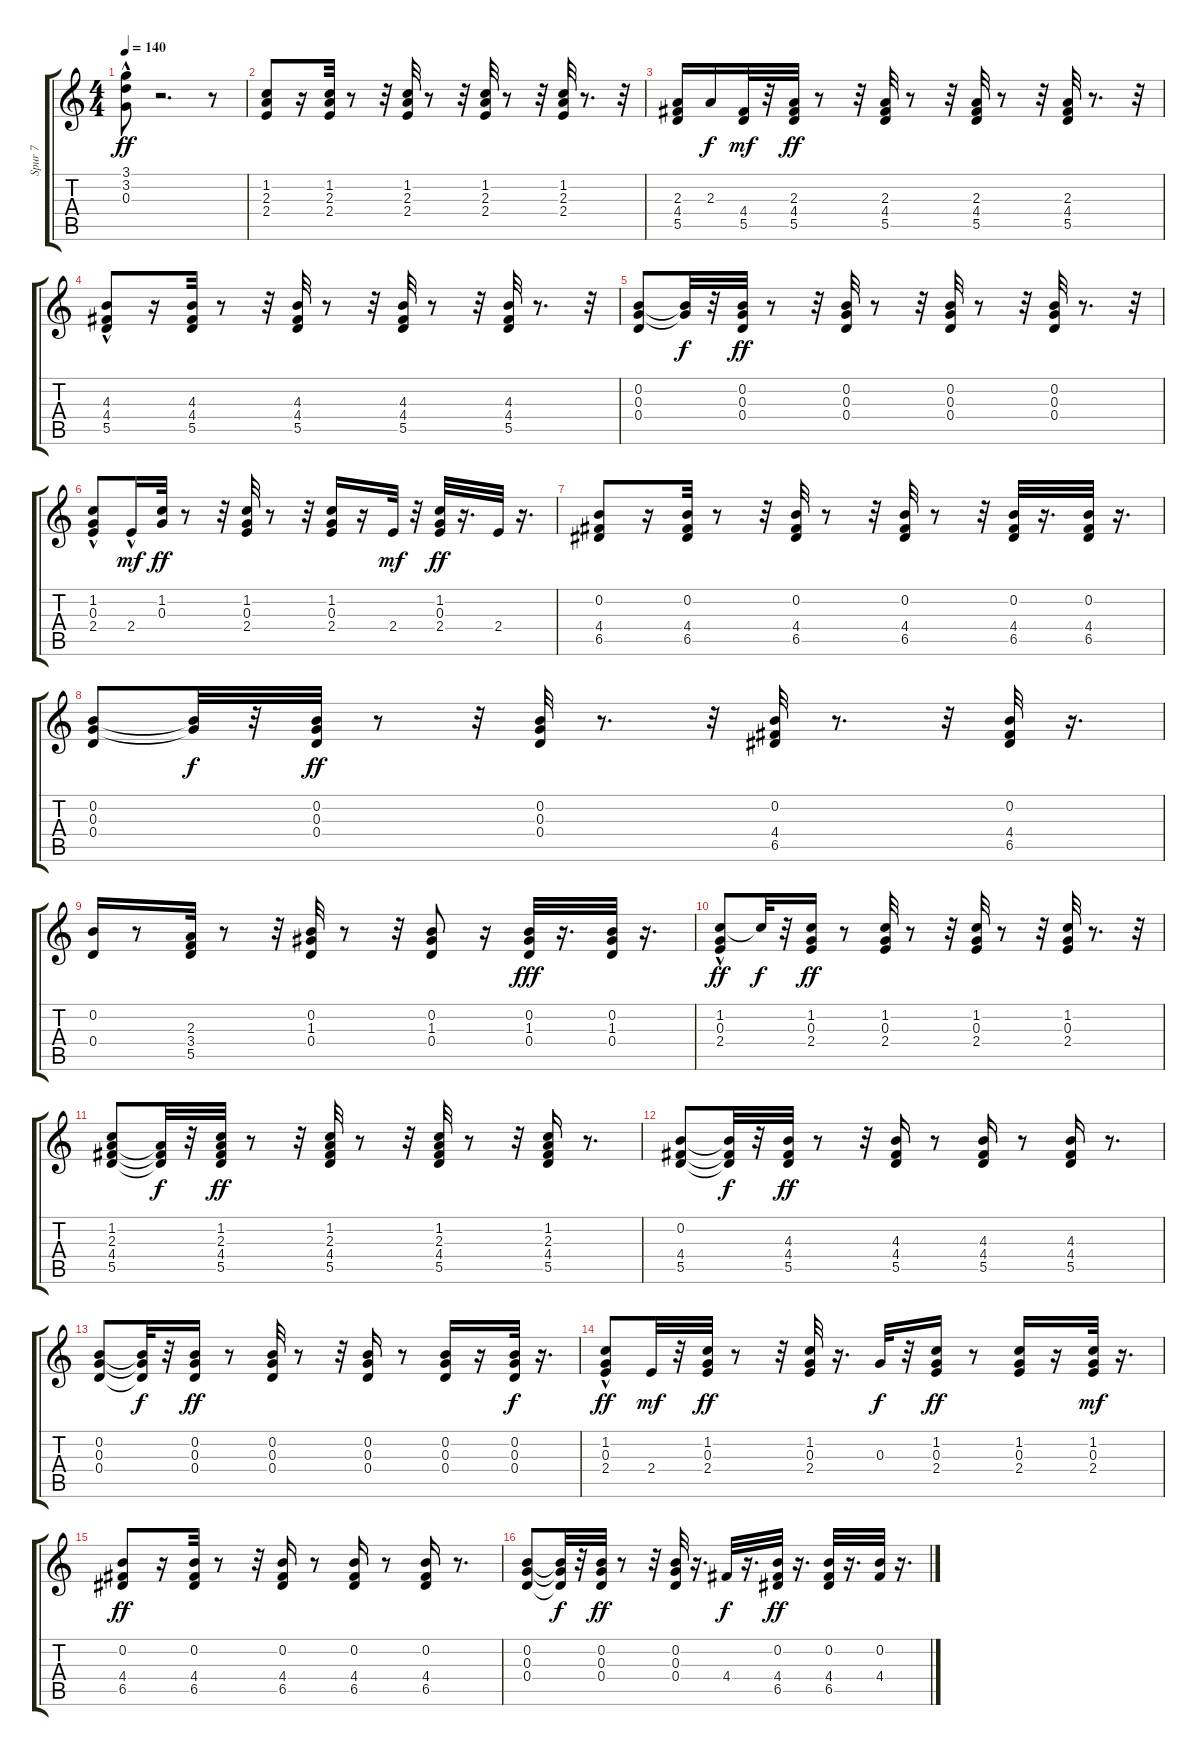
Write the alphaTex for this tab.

\track ("Spur 7" "Spur 7") {instrument acousticguitarsteel}
\staff {score tabs}
\tuning (E4 B3 G3 D3 A2 E2) {hide}
\ts (4 4)
\tempo 140
\clef g2
\ks c
(3.1 3.2{hac} 0.3).8{dy ff} r.2{d} r.8 |
(1.2 2.3 2.4).8 r.16 (1.2 2.3 2.4).32 r.8 r.32 (1.2 2.3 2.4).32 r.8 r.32 (1.2 2.3 2.4).32 r.8 r.32 (1.2 2.3 2.4).32 r.8{d} r.32 |
(2.3 4.4 5.5).16 2.3.16{dy f} (4.4 5.5).32{dy mf} r.32 (2.3 4.4 5.5).32{dy ff} r.8 r.32 (2.3 4.4 5.5).32 r.8 r.32 (2.3 4.4 5.5).32 r.8 r.32 (2.3 4.4 5.5).32 r.8{d} r.32 |
(4.3 4.4 5.5{hac}).8 r.16 (4.3 4.4 5.5).32 r.8 r.32 (4.3 4.4 5.5).32 r.8 r.32 (4.3 4.4 5.5).32 r.8 r.32 (4.3 4.4 5.5).32 r.8{d} r.32 |
(0.2 0.3 0.4).8 (0.2{t} 0.3{t}).32{dy f} r.32 (0.2 0.3 0.4).32{dy ff} r.8 r.32 (0.2 0.3 0.4).32 r.8 r.32 (0.2 0.3 0.4).32 r.8 r.32 (0.2 0.3 0.4).32 r.8{d} r.32 |
(1.2 0.3 2.4{hac}).8 2.4{hac}.16{dy mf} (1.2 0.3).32{dy ff} r.8 r.32 (1.2 0.3 2.4).32 r.8 r.32 (1.2 0.3 2.4).16 r.16 2.4.32{dy mf} r.32 (1.2 0.3 2.4).32{dy ff} r.16{d} 2.4.32 r.16{d} |
(0.2 4.4 6.5).8 r.16 (0.2 4.4 6.5).32 r.8 r.32 (0.2 4.4 6.5).32 r.8 r.32 (0.2 4.4 6.5).32 r.8 r.32 (0.2 4.4 6.5).32 r.16{d} (0.2 4.4 6.5).32 r.16{d} |
(0.2 0.3 0.4).8 (0.2{t} 0.3{t}).32{dy f} r.32 (0.2 0.3 0.4).32{dy ff} r.8 r.32 (0.2 0.3 0.4).32 r.8{d} r.32 (0.2 4.4 6.5).32 r.8{d} r.32 (0.2 4.4 6.5).32 r.16{d} |
(0.2 0.4).16 r.8 (2.3 3.4 5.5).32 r.8 r.32 (0.2 1.3 0.4).32 r.8 r.32 (0.2 1.3 0.4).8 r.16 (0.2 1.3 0.4).32{dy fff} r.16{d} (0.2 1.3 0.4).32 r.16{d} |
(1.2 0.3 2.4{hac}).8{dy ff} 1.2{t}.32{dy f} r.32 (1.2 0.3 2.4).16{dy ff} r.8 (1.2 0.3 2.4).32 r.8 r.32 (1.2 0.3 2.4).32 r.8 r.32 (1.2 0.3 2.4).32 r.8{d} r.32 |
(1.2 2.3 4.4 5.5).8 (2.3{t} 4.4{t} 5.5{t}).32{dy f} r.32 (1.2 2.3 4.4 5.5).32{dy ff} r.8 r.32 (1.2 2.3 4.4 5.5).32 r.8 r.32 (1.2 2.3 4.4 5.5).32 r.8 r.32 (1.2 2.3 4.4 5.5).16 r.8{d} |
(0.2 4.4 5.5).8 (0.2{t} 4.4{t} 5.5{t}).32{dy f} r.32 (4.3 4.4 5.5).32{dy ff} r.8 r.32 (4.3 4.4 5.5).16 r.8 (4.3 4.4 5.5).16 r.8 (4.3 4.4 5.5).16 r.8{d} |
(0.2 0.3 0.4).8 (0.2{t} 0.3{t} 0.4{t}).32{dy f} r.32 (0.2 0.3 0.4).16{dy ff} r.8 (0.2 0.3 0.4).32 r.8 r.32 (0.2 0.3 0.4).16 r.8 (0.2 0.3 0.4).16 r.16 (0.2 0.3 0.4).32{dy f} r.16{d} |
(1.2 0.3 2.4{hac}).8{dy ff} 2.4.32{dy mf} r.32 (1.2 0.3 2.4).32{dy ff} r.8 r.32 (1.2 0.3 2.4).32 r.16{d} 0.3.32{dy f} r.32 (1.2 0.3 2.4).16{dy ff} r.8 (1.2 0.3 2.4).16 r.16 (1.2 0.3 2.4).32{dy mf} r.16{d} |
(0.2 4.4 6.5).8{dy ff} r.16 (0.2 4.4 6.5).32 r.8 r.32 (0.2 4.4 6.5).16 r.8 (0.2 4.4 6.5).16 r.8 (0.2 4.4 6.5).16 r.8{d} |
(0.2 0.3 0.4).8 (0.2{t} 0.3{t} 0.4{t}).32{dy f} r.32 (0.2 0.3 0.4).32{dy ff} r.8 r.32 (0.2 0.3 0.4).32 r.16{d} 4.4.32{dy f} r.16{d} (0.2 4.4 6.5).32{dy ff} r.16{d} (0.2 4.4 6.5).32 r.16{d} (0.2 4.4).32 r.16{d}
